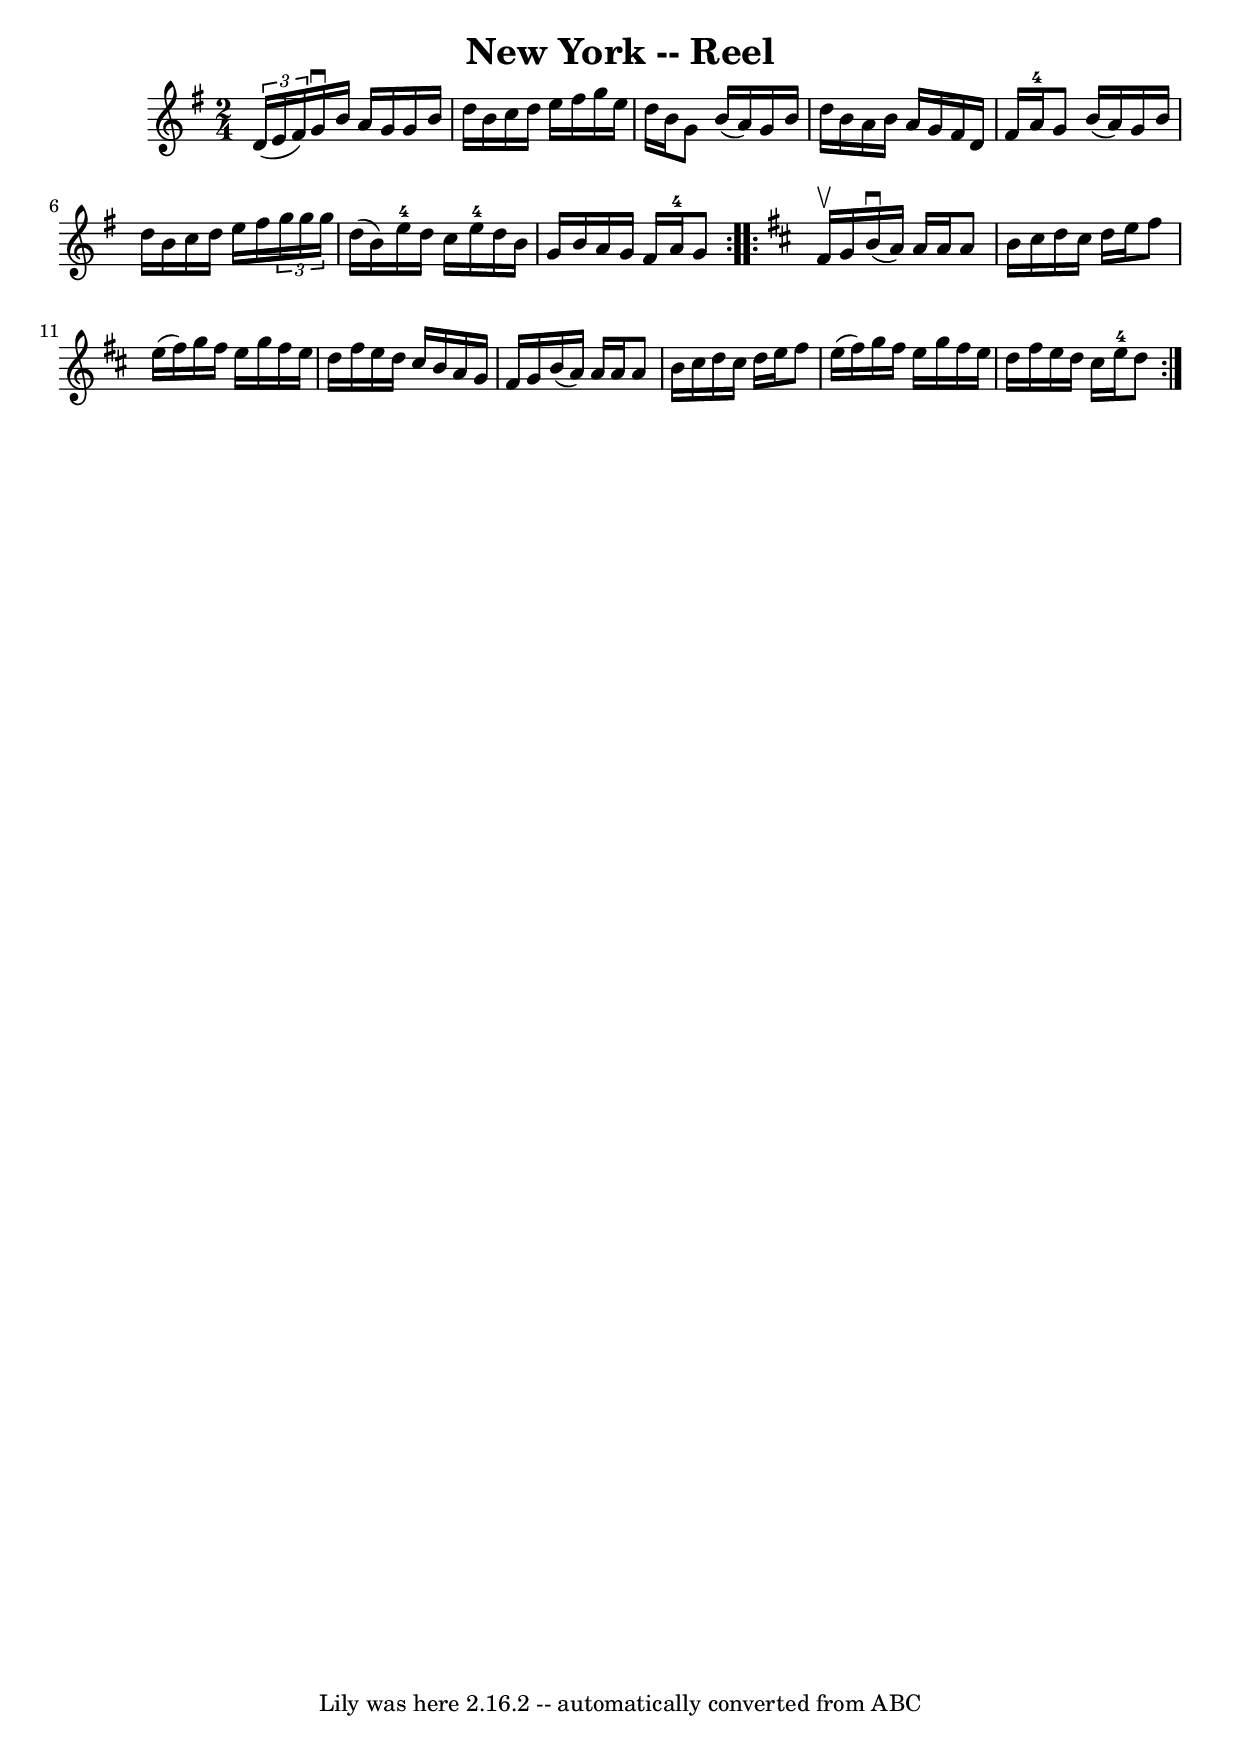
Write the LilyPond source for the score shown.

\version "2.16.2"
\include "Mammoth.ily"
\header {
  %% book = "Ryan's Mammoth Collection"
  crossRefNumber = "1"
  footnotes = "\\\\292"
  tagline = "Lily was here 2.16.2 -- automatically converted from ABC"
  title = "New York -- Reel"

}
voicedefault =  {



  \repeat volta 2 {

    \time 2/4 
    \key g \major
    \times 2/3 { d'16 (e'16 fis'16) 
	       } |
    
    g'16^\downbow b'16 a'16 g'16 g'16 b'16 d''16 b'16     |
    c''16 d''16 e''16 fis''16 g''16 e''16 d''16    
    b'16    |
    g'8 b'16 (a'16) g'16 b'16 d''16 b'16     |
    a'16 b'16 a'16 g'16 fis'16 d'16 fis'16 a'16-4   |
    g'8 b'16 (a'16) g'16 b'16 d''16 b'16     |
    c''16 d''16 e''16 fis''16    \times 2/3 { g''16 g''16  
					      g''16  
					    } d''16 (b'16)   |
    e''16-4 d''16 c''16    
    e''16-4 d''16 b'16 g'16 b'16    |
    a'16 g'16 fis'16 
    a'16-4 g'8  
  }   
  \key d \major
  
  \repeat volta 2 {
    fis'16^\upbow   
    g'16  |
    b'16^\downbow(a'16) a'16 a'16 a'8 b'16    
    cis''16    |
    d''16 cis''16 d''16 e''16 fis''8 e''16 (
    fis''16)   |
    g''16 fis''16 e''16 g''16 fis''16 e''16 
    d''16 fis''16    |
    e''16 d''16 cis''16 b'16 a'16    
    g'16 fis'16 g'16    |
    b'16 (a'16) a'16 a'16 a'8  
    b'16 cis''16    |
    d''16 cis''16 d''16 e''16 fis''8    
    e''16 (fis''16)   |
    g''16 fis''16 e''16 g''16    
    fis''16 e''16 d''16 fis''16    |
    e''16 d''16 cis''16    
    e''16-4 d''8  
  }   

}

\score{
  <<

    \context Staff="default"
    {
      \voicedefault 
      
    }

  >>
  \layout {
    
  }
  \midi {
  }

}
